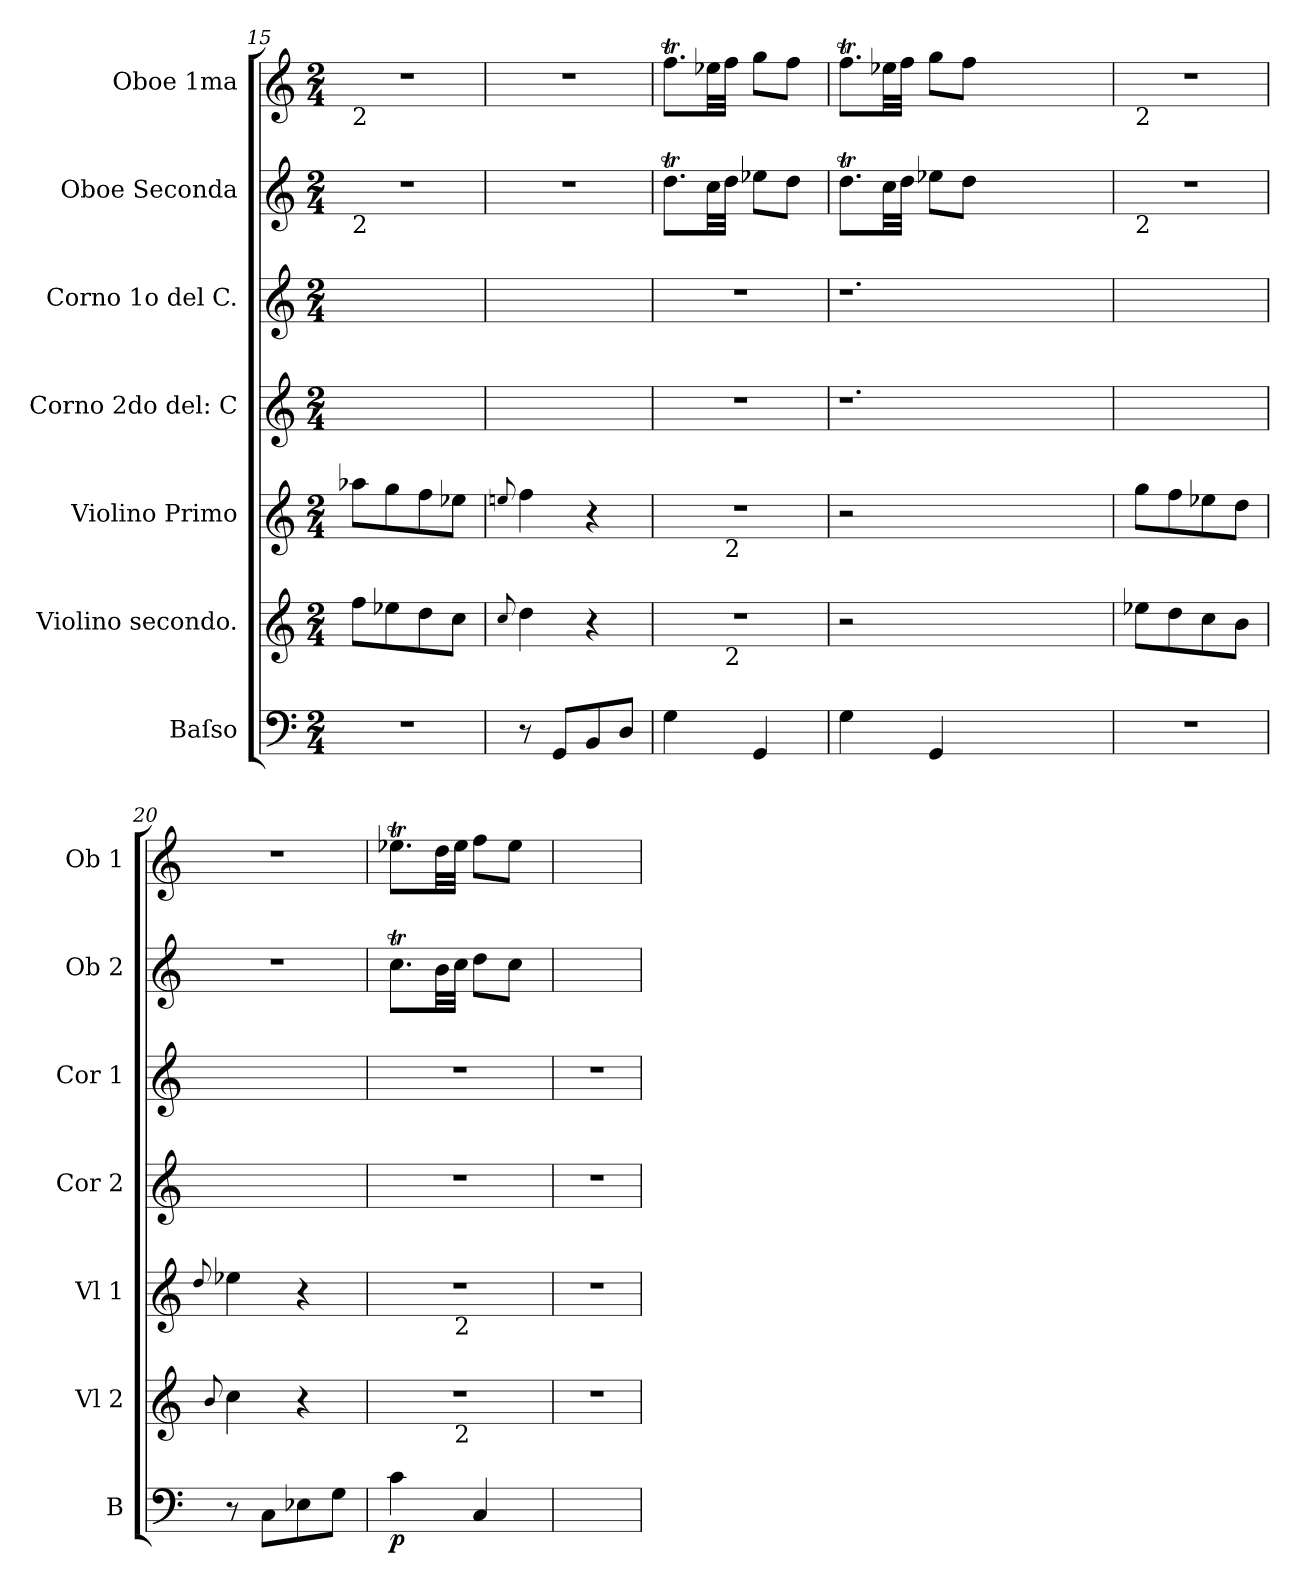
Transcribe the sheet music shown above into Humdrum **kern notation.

**kern	**dynam	**kern	**dynam	**kern	**dynam	**kern	**kern	**kern	**kern
*part7	*part7	*part6	*part6	*part5	*part5	*part4	*part3	*part2	*part1
*staff7	*staff7	*staff6	*staff6	*staff5	*staff5	*staff4	*staff3	*staff2	*staff1
*I"Baſso	*	*I"Violino secondo.	*	*I"Violino Primo	*	*I"Corno 2do del: C	*I"Corno 1o del C.	*I"Oboe Seconda	*I"Oboe 1ma
*I'B	*	*I'Vl 2	*	*I'Vl 1	*	*I'Cor 2	*I'Cor 1	*I'Ob 2	*I'Ob 1
*clefF4	*	*clefG2	*	*clefG2	*	*clefG2	*clefG2	*clefG2	*clefG2
*k[]	*	*k[]	*	*k[]	*	*k[]	*k[]	*k[]	*k[]
*M2/4	*	*M2/4	*	*M2/4	*	*M2/4	*M2/4	*M2/4	*M2/4
=15	=15	=15	=15	=15	=15	=15	=15	=15	=15
!	!	!	!	!	!	!	!	!	!LO:TX:b:t=2
!	!	!	!	!	!	!	!	!LO:TX:b:t=2	!
!LO:N:vis=1	!	!	!LO:DY:b	!	!	!	!	!	!
2r	.	8ff\L	Po&colon;	8aa-X\L	Po&colon;	2ryy	2ryy	2r	2r
.	.	8ee-X\	.	8gg\	.	.	.	.	.
.	.	8dd\	.	8ff\	.	.	.	.	.
.	.	8cc\J	.	8ee-X\J	.	.	.	.	.
=16	=16	=16	=16	=16	=16	=16	=16	=16	=16
.	.	8qqcc/	.	8qqeen/	.	.	.	.	.
!	!LO:DY:a	!	!	!	!	!	!	!	!
8r	for&colon;	4dd\	.	4ff\	.	2ryy	2ryy	2r	2r
8GG/L	.	.	.	.	.	.	.	.	.
8BB/	.	4r	.	4r	.	.	.	.	.
8D/J	.	.	.	.	.	.	.	.	.
=17	=17	=17	=17	=17	=17	=17	=17	=17	=17
!	!LO:DY:a	!	!	!	!	!	!	!	!
*	*	*^	*	*^	*	*	*	*	*
4G\	Po&colon;	2r	8..ryy	.	2r	8..ryy	.	2r	2r	8.ddT\L	8.ffT\L
.	.	.	.	.	.	.	.	.	.	32cc\LL	32ee-X\LL
!	!	!	!	!	!	!LO:TX:b:t=2	!	!	!	!	!
!	!	!	!LO:TX:b:t=2	!	!	!	!	!	!	!	!
.	.	.	4ryy	.	.	4ryy	.	.	.	32dd\JJJ	32ff\JJJ
4GG/	.	.	.	.	.	.	.	.	.	8ee-X\L	8gg\L
.	.	.	.	.	.	.	.	.	.	8dd\J	8ff\J
.	.	.	32ryy	.	.	32ryy	.	.	.	.	.
*	*	*v	*v	*	*	*	*	*	*	*	*
*	*	*	*	*v	*v	*	*	*	*	*
=18	=18	=18	=18	=18	=18	=18	=18	=18	=18
4G\	.	2r	.	2r	.	1.r	1.r	8.ddT\L	8.ffT\L
.	.	.	.	.	.	.	.	32cc\LL	32ee-X\LL
.	.	.	.	.	.	.	.	32dd\JJJ	32ff\JJJ
4GG/	.	.	.	.	.	.	.	8ee-X\L	8gg\L
.	.	.	.	.	.	.	.	8dd\J	8ff\J
1ryy	.	1ryy	.	1ryy	.	.	.	1ryy	1ryy
=19	=19	=19	=19	=19	=19	=19	=19	=19	=19
!	!	!	!	!	!	!	!	!	!LO:TX:b:t=2
!	!	!	!	!	!	!	!	!LO:TX:b:t=2	!
!LO:N:vis=1	!	!	!LO:DY:b	!	!	!	!	!	!
2r	.	8ee-X\L	Po&colon;	8gg\L	Po&colon;	2ryy	2ryy	2r	2r
.	.	8dd\	.	8ff\	.	.	.	.	.
.	.	8cc\	.	8ee-X\	.	.	.	.	.
.	.	8b\J	.	8dd\J	.	.	.	.	.
=20	=20	=20	=20	=20	=20	=20	=20	=20	=20
.	.	8qqb/	.	8qqdd/	.	.	.	.	.
!	!LO:DY:a	!	!	!	!	!	!	!	!
8r	for&colon;	4cc\	.	4ee-X\	.	2ryy	2ryy	2r	2r
8C\L	.	.	.	.	.	.	.	.	.
8E-X\	.	4r	.	4r	.	.	.	.	.
8G\J	.	.	.	.	.	.	.	.	.
=21	=21	=21	=21	=21	=21	=21	=21	=21	=21
*	*	*^	*	*^	*	*	*	*	*
4c\	p	2r	8..ryy	.	2r	8..ryy	.	2r	2r	8.ccT\L	8.ee-XT\L
.	.	.	.	.	.	.	.	.	.	32b\LL	32dd\LL
!	!	!	!	!	!	!LO:TX:b:t=2	!	!	!	!	!
!	!	!	!LO:TX:b:t=2	!	!	!	!	!	!	!	!
.	.	.	4ryy	.	.	4ryy	.	.	.	32cc\JJJ	32ee-\JJJ
4C/	.	.	.	.	.	.	.	.	.	8dd\L	8ff\L
.	.	.	.	.	.	.	.	.	.	8cc\J	8ee-\J
.	.	.	32ryy	.	.	32ryy	.	.	.	.	.
*	*	*v	*v	*	*	*	*	*	*	*	*
*	*	*	*	*v	*v	*	*	*	*	*
=	=	=	=	=	=	=	=	=	=
2ryy	.	2r	.	2r	.	2r	2r	2ryy	2ryy
=	=	=	=	=	=	=	=	=	=
*-	*-	*-	*-	*-	*-	*-	*-	*-	*-
